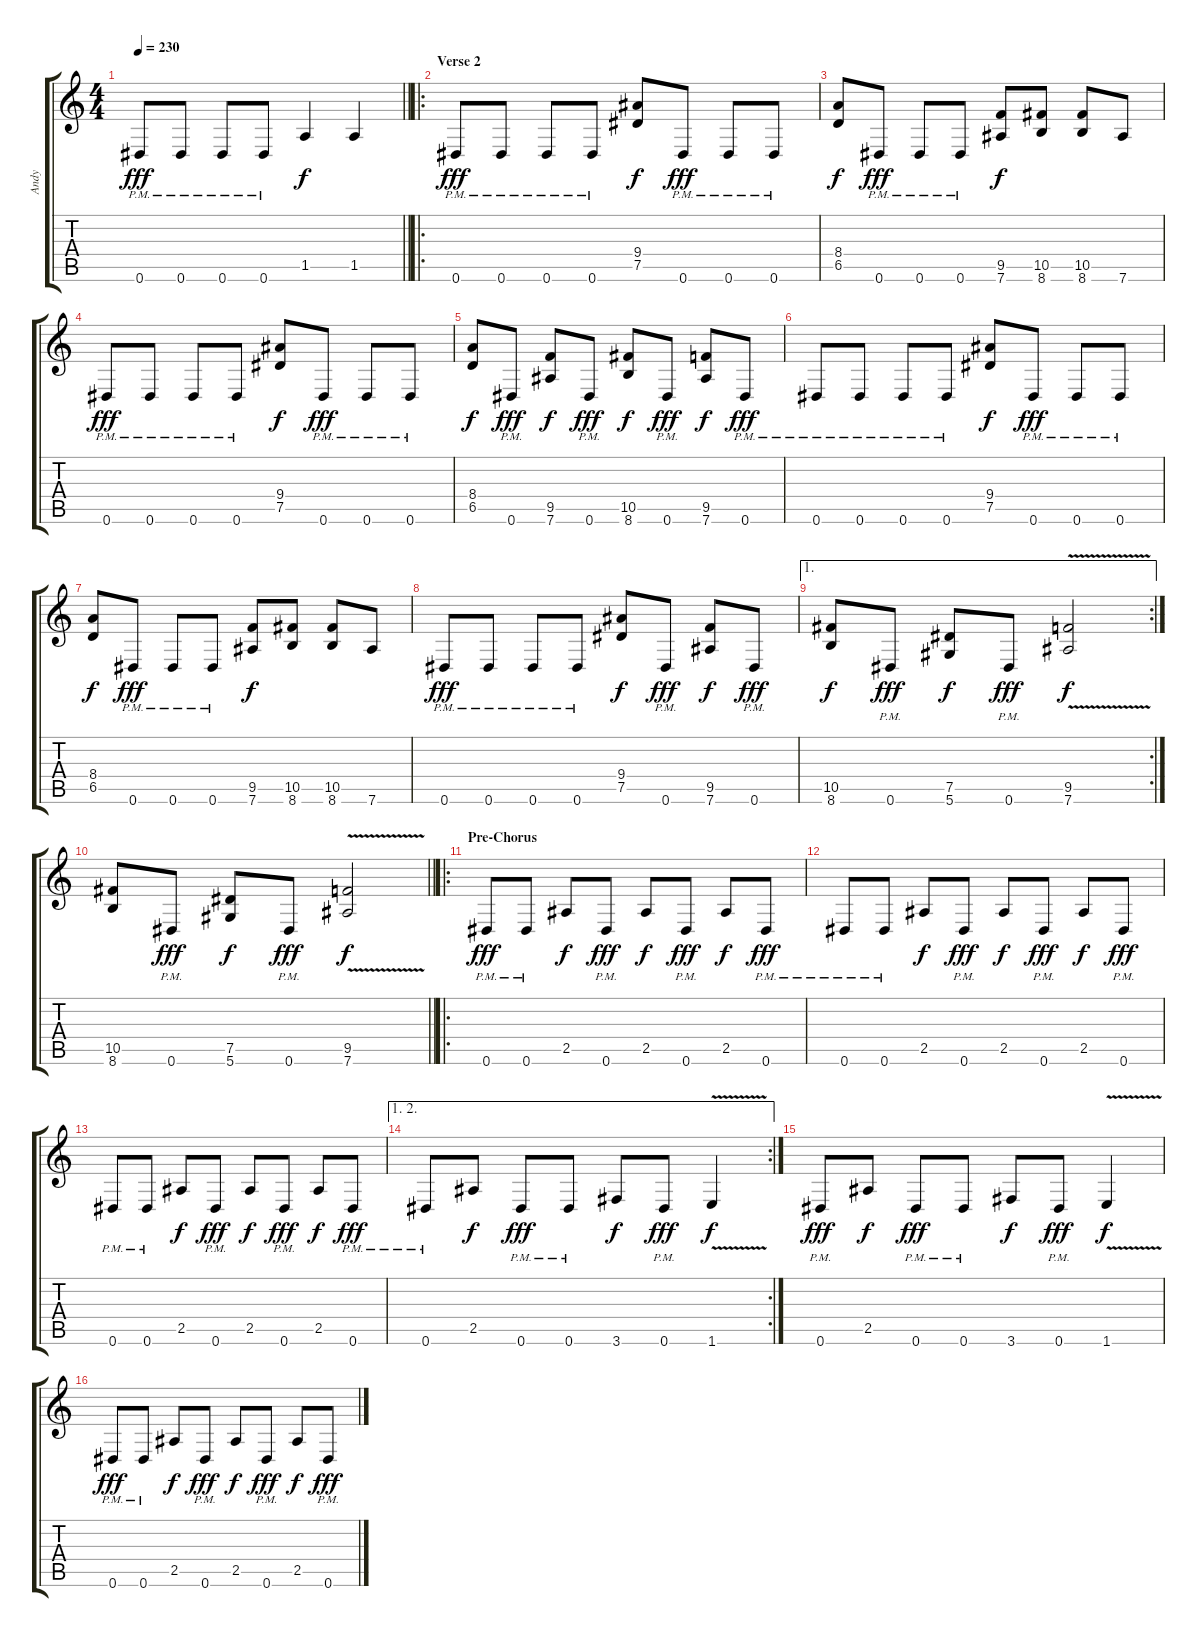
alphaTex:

\track ("Andy" "Andy") {instrument distortionguitar}
\staff {score tabs}
\tuning (Eb4 Bb3 Gb3 Db3 Ab2 Eb2) {hide}
\ts (4 4)
\tempo 230
\clef g2
\barLineRight lightlight
\ks c
0.6{pm}.8{dy fff} 0.6{pm}.8 0.6{pm}.8 0.6{pm}.8 1.5.4{dy f} 1.5.4 |
\ro
\section ("" "Verse 2")
0.6{pm}.8{dy fff} 0.6{pm}.8 0.6{pm}.8 0.6{pm}.8 (9.4 7.5).8{dy f} 0.6{pm}.8{dy fff} 0.6{pm}.8 0.6{pm}.8 |
(8.4 6.5).8{dy f} 0.6{pm}.8{dy fff} 0.6{pm}.8 0.6{pm}.8 (9.5 7.6).8{dy f} (10.5 8.6).8 (10.5 8.6).8 7.6.8 |
0.6{pm}.8{dy fff} 0.6{pm}.8 0.6{pm}.8 0.6{pm}.8 (9.4 7.5).8{dy f} 0.6{pm}.8{dy fff} 0.6{pm}.8 0.6{pm}.8 |
(8.4 6.5).8{dy f} 0.6{pm}.8{dy fff} (9.5 7.6).8{dy f} 0.6{pm}.8{dy fff} (10.5 8.6).8{dy f} 0.6{pm}.8{dy fff} (9.5 7.6).8{dy f} 0.6{pm}.8{dy fff} |
0.6{pm}.8 0.6{pm}.8 0.6{pm}.8 0.6{pm}.8 (9.4 7.5).8{dy f} 0.6{pm}.8{dy fff} 0.6{pm}.8 0.6{pm}.8 |
(8.4 6.5).8{dy f} 0.6{pm}.8{dy fff} 0.6{pm}.8 0.6{pm}.8 (9.5 7.6).8{dy f} (10.5 8.6).8 (10.5 8.6).8 7.6.8 |
0.6{pm}.8{dy fff} 0.6{pm}.8 0.6{pm}.8 0.6{pm}.8 (9.4 7.5).8{dy f} 0.6{pm}.8{dy fff} (9.5 7.6).8{dy f} 0.6{pm}.8{dy fff} |
\ae 1
\rc 2
(10.5 8.6).8{dy f} 0.6{pm}.8{dy fff} (7.5 5.6).8{dy f} 0.6{pm}.8{dy fff} (9.5{v} 7.6{v}).2{dy f} |
\barLineRight lightlight
(10.5 8.6).8 0.6{pm}.8{dy fff} (7.5 5.6).8{dy f} 0.6{pm}.8{dy fff} (9.5{v} 7.6{v}).2{dy f} |
\ro
\section ("" "Pre-Chorus")
0.6{pm}.8{dy fff} 0.6{pm}.8 2.5.8{dy f} 0.6{pm}.8{dy fff} 2.5.8{dy f} 0.6{pm}.8{dy fff} 2.5.8{dy f} 0.6{pm}.8{dy fff} |
0.6{pm}.8 0.6{pm}.8 2.5.8{dy f} 0.6{pm}.8{dy fff} 2.5.8{dy f} 0.6{pm}.8{dy fff} 2.5.8{dy f} 0.6{pm}.8{dy fff} |
0.6{pm}.8 0.6{pm}.8 2.5.8{dy f} 0.6{pm}.8{dy fff} 2.5.8{dy f} 0.6{pm}.8{dy fff} 2.5.8{dy f} 0.6{pm}.8{dy fff} |
\ae (1 2)
\rc 2
0.6{pm}.8 2.5.8{dy f} 0.6{pm}.8{dy fff} 0.6{pm}.8 3.6.8{dy f} 0.6{pm}.8{dy fff} 1.6{v}.4{dy f} |
0.6{pm}.8{dy fff} 2.5.8{dy f} 0.6{pm}.8{dy fff} 0.6{pm}.8 3.6.8{dy f} 0.6{pm}.8{dy fff} 1.6{v}.4{dy f} |
0.6{pm}.8{dy fff} 0.6{pm}.8 2.5.8{dy f} 0.6{pm}.8{dy fff} 2.5.8{dy f} 0.6{pm}.8{dy fff} 2.5.8{dy f} 0.6{pm}.8{dy fff}
